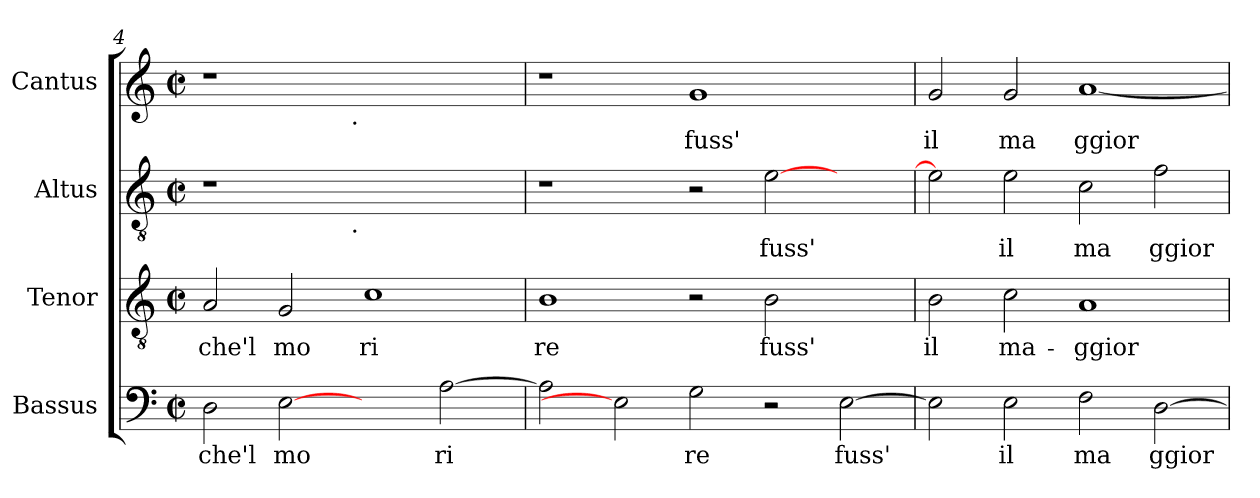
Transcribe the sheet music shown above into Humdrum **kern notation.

**kern	**text	**kern	**text	**kern	**text	**kern	**text
*part4	*part4	*part3	*part3	*part2	*part2	*part1	*part1
*staff4	*staff4	*staff3	*staff3	*staff2	*staff2	*staff1	*staff1
*I"Bassus	*	*I"Tenor	*	*I"Altus	*	*I"Cantus	*
*clefF4	*	*clefGv2	*	*clefGv2	*	*clefG2	*
*k[]	*	*k[]	*	*k[]	*	*k[]	*
*C:	*	*C:	*	*C:	*	*C:	*
*M2/2	*	*M2/2	*	*M2/2	*	*M2/2	*
*met(c|)	*	*met(c|)	*	*met(c|)	*	*met(c|)	*
=4	=4	=4	=4	=4	=4	=4	=4
!	!LO:LY:b:cj	!	!LO:LY:b:cj	!	!	!	!
*	*	*	*	*^	*	*^	*
2D\	che'l	2A/	che'l	1r	2ryy	.	1r	2ryy	.
!	!LO:LY:b:cj	!	!LO:LY:b:cj	!	!	!	!	!	!
[2E	mo	2G/	mo	.	4...ryy	.	.	4...ryy	.
!	!	!	!	!	!	!	!	!LO:TX:b:t=.	!
!	!	!	!	!	!LO:TX:b:t=.	!	!	!	!
.	.	.	.	.	1ryy	.	.	1ryy	.
!	!	!	!LO:LY:b:cj	!	!	!	!	!	!
2ryy	.	1c	ri	1ryy	.	.	1ryy	.	.
!	!LO:LY:b:cj	!	!	!	!	!	!	!	!
[>2A\	ri	.	.	.	.	.	.	.	.
.	.	.	.	.	32ryy	.	.	32ryy	.
=5	=5	=5	=5	=5	=5	=5	=5	=5	=5
!	!LO:LY:b:cj	!	!LO:LY:b:cj	!	!	!	!	!	!
*	*	*	*	*v	*v	*	*	*	*
*	*	*	*	*	*	*v	*v	*
2A\]	.	1B	re	1r	.	1r	.
2E]	.	.	.	.	.	.	.
!	!LO:LY:b:cj	!	!	!	!	!	!LO:LY:b:cj
2G\	re	2r	.	2r	.	1g	fuss'
!	!	!	!LO:LY:b:cj	!	!LO:LY:b:cj	!	!
2r	.	2B\	fuss'	[<2e\	fuss'	.	.
!	!LO:LY:b:cj	!	!	!	!	!	!
[<2E\	fuss'	2ryy	.	2ryy	.	2ryy	.
!!LO:LB:g=z
=6	=6	=6	=6	=6	=6	=6	=6
!	!LO:LY:b:cj	!	!LO:LY:b:cj	!	!LO:LY:b:cj	!	!LO:LY:b:cj
2E\]	.	2B\	il	2e\]	.	2g/	il
!	!LO:LY:b:cj	!	!LO:LY:b:cj	!	!LO:LY:b:cj	!	!LO:LY:b:cj
2E\	il	2c\	ma-	2e\	il	2g/	ma
!	!LO:LY:b:cj	!	!LO:LY:b:cj	!	!LO:LY:b:cj	!	!LO:LY:b:cj
2F\	ma	1A	-ggior	2c\	ma	[<1a	ggior
!	!LO:LY:b:cj	!	!	!	!LO:LY:b:cj	!	!
[>2D\	ggior	.	.	2f\	ggior	.	.
=	=	=	=	=	=	=	=
*-	*-	*-	*-	*-	*-	*-	*-
